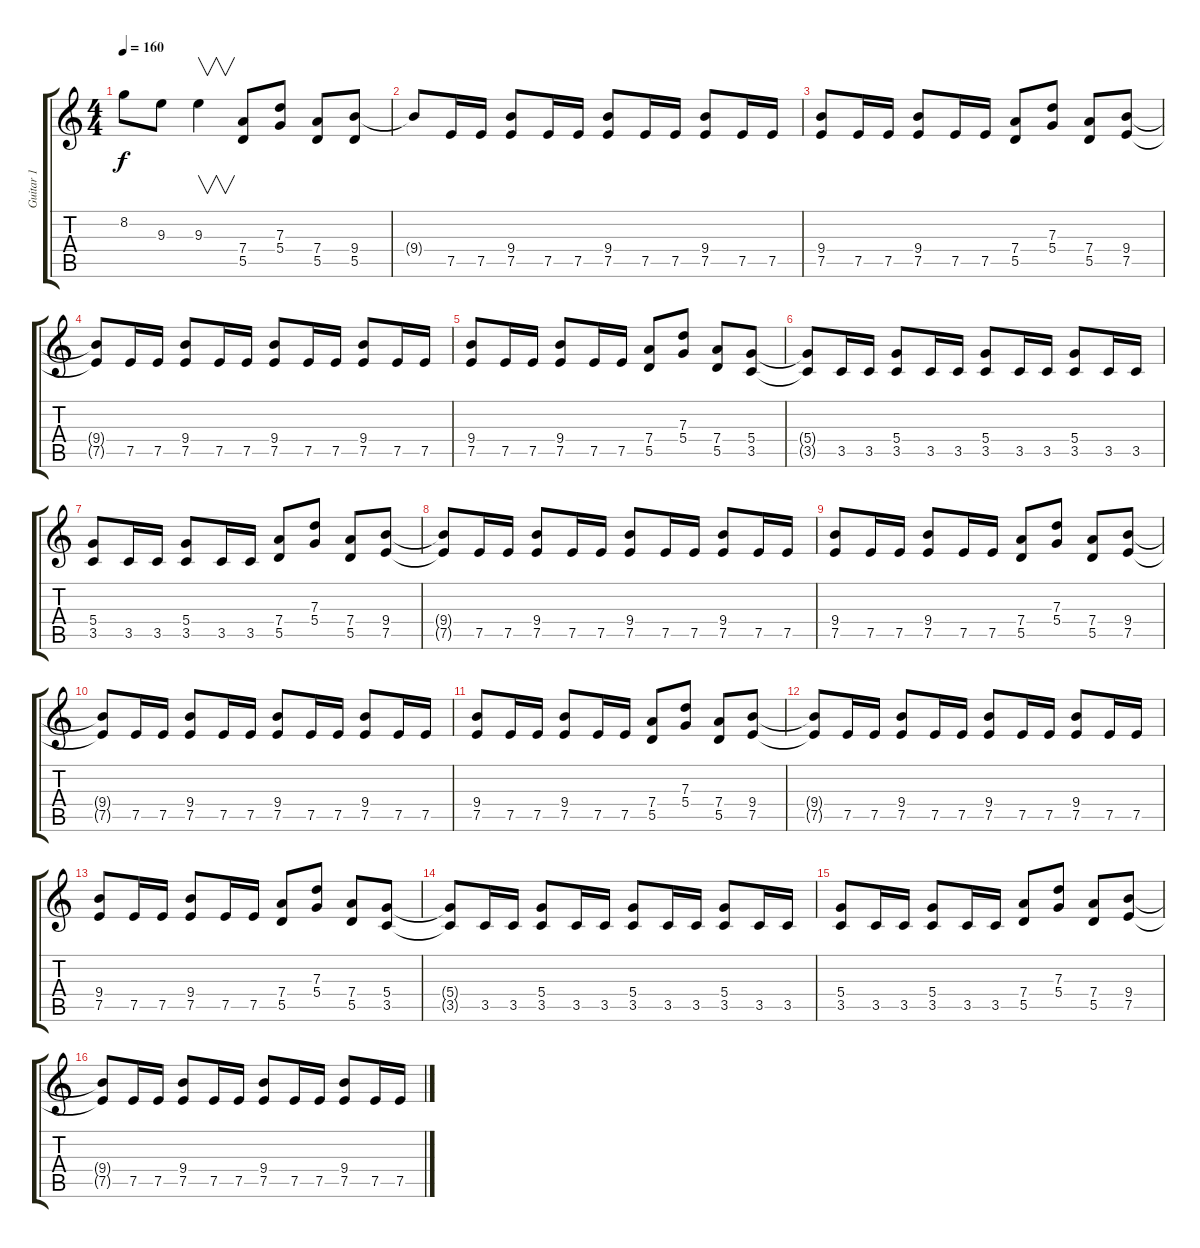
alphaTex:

\track ("Guitar 1" "Guitar 1") {instrument distortionguitar}
\staff {score tabs}
\tuning (E4 B3 G3 D3 A2 E2) {hide}
\ts (4 4)
\tempo 160
\clef g2
\ks c
8.2.8{dy f} 9.3.8 9.3.4{v} (7.4 5.5).8 (7.3 5.4).8 (7.4 5.5).8 (9.4 5.5).8 |
9.4{t}.8 7.5.16 7.5.16 (9.4 7.5).8 7.5.16 7.5.16 (9.4 7.5).8 7.5.16 7.5.16 (9.4 7.5).8 7.5.16 7.5.16 |
(9.4 7.5).8 7.5.16 7.5.16 (9.4 7.5).8 7.5.16 7.5.16 (7.4 5.5).8 (7.3 5.4).8 (7.4 5.5).8 (9.4 7.5).8 |
(9.4{t} 7.5{t}).8 7.5.16 7.5.16 (9.4 7.5).8 7.5.16 7.5.16 (9.4 7.5).8 7.5.16 7.5.16 (9.4 7.5).8 7.5.16 7.5.16 |
(9.4 7.5).8 7.5.16 7.5.16 (9.4 7.5).8 7.5.16 7.5.16 (7.4 5.5).8 (7.3 5.4).8 (7.4 5.5).8 (5.4 3.5).8 |
(5.4{t} 3.5{t}).8 3.5.16 3.5.16 (5.4 3.5).8 3.5.16 3.5.16 (5.4 3.5).8 3.5.16 3.5.16 (5.4 3.5).8 3.5.16 3.5.16 |
(5.4 3.5).8 3.5.16 3.5.16 (5.4 3.5).8 3.5.16 3.5.16 (7.4 5.5).8 (7.3 5.4).8 (7.4 5.5).8 (9.4 7.5).8 |
(9.4{t} 7.5{t}).8 7.5.16 7.5.16 (9.4 7.5).8 7.5.16 7.5.16 (9.4 7.5).8 7.5.16 7.5.16 (9.4 7.5).8 7.5.16 7.5.16 |
(9.4 7.5).8 7.5.16 7.5.16 (9.4 7.5).8 7.5.16 7.5.16 (7.4 5.5).8 (7.3 5.4).8 (7.4 5.5).8 (9.4 7.5).8 |
(9.4{t} 7.5{t}).8 7.5.16 7.5.16 (9.4 7.5).8 7.5.16 7.5.16 (9.4 7.5).8 7.5.16 7.5.16 (9.4 7.5).8 7.5.16 7.5.16 |
(9.4 7.5).8 7.5.16 7.5.16 (9.4 7.5).8 7.5.16 7.5.16 (7.4 5.5).8 (7.3 5.4).8 (7.4 5.5).8 (9.4 7.5).8 |
(9.4{t} 7.5{t}).8 7.5.16 7.5.16 (9.4 7.5).8 7.5.16 7.5.16 (9.4 7.5).8 7.5.16 7.5.16 (9.4 7.5).8 7.5.16 7.5.16 |
(9.4 7.5).8 7.5.16 7.5.16 (9.4 7.5).8 7.5.16 7.5.16 (7.4 5.5).8 (7.3 5.4).8 (7.4 5.5).8 (5.4 3.5).8 |
(5.4{t} 3.5{t}).8 3.5.16 3.5.16 (5.4 3.5).8 3.5.16 3.5.16 (5.4 3.5).8 3.5.16 3.5.16 (5.4 3.5).8 3.5.16 3.5.16 |
(5.4 3.5).8 3.5.16 3.5.16 (5.4 3.5).8 3.5.16 3.5.16 (7.4 5.5).8 (7.3 5.4).8 (7.4 5.5).8 (9.4 7.5).8 |
(9.4{t} 7.5{t}).8 7.5.16 7.5.16 (9.4 7.5).8 7.5.16 7.5.16 (9.4 7.5).8 7.5.16 7.5.16 (9.4 7.5).8 7.5.16 7.5.16
